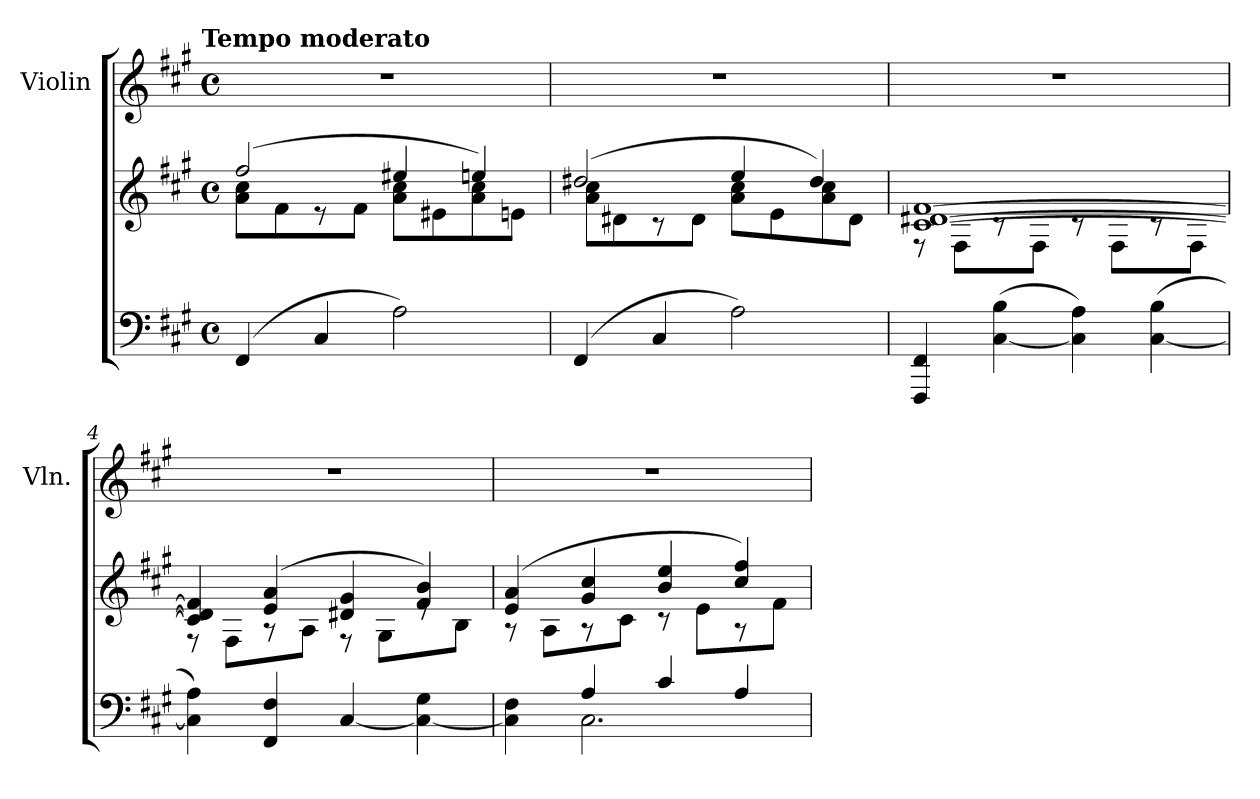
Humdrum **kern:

**kern	**kern	**dynam	**kern
*part2	*part2	*part2	*part1
*staff3	*staff2	*staff2/3	*staff1
*	*	*	*I"Violin
*	*	*	*I'Vln.
*clefF4	*clefG2	*	*clefG2
*k[f#c#g#]	*k[f#c#g#]	*	*k[f#c#g#]
!!LO:TX:omd:t=Tempo moderato
*M4/4	*M4/4	*	*M4/4
*met(c)	*met(c)	*	*met(c)
*MM92	*MM92	*	*MM92
=1	=1	=1	=1
*	*^	*	*
(>4FF#/	(>2ff#/	8a\ 8cc#\L	.	1r
.	.	8f#\	.	.
4C#/	.	8r	.	.
.	.	8f#\J	.	.
2A\)	4ee#X/	8a\ 8cc#\L	.	.
.	.	8e#X\	.	.
.	4een/)	8a\ 8cc#\	.	.
.	.	8en\J	.	.
=2	=2	=2	=2	=2
(>4FF#/	(>2dd#X/	8a\ 8cc#\L	.	1r
.	.	8d#X\	.	.
4C#/	.	8r	.	.
.	.	8d#\J	.	.
2A\)	4ee/	8a\ 8cc#\L	.	.
.	.	8e\	.	.
.	4dd#/)	8a\ 8cc#\	.	.
.	.	8d#\J	.	.
!!LO:LB:g=z
=3	=3	=3	=3	=3
4FFF#/ 4FF#/	[1c# [1d#X [1f#	8r	.	1r
.	.	8F#\L	.	.
(>[4C#\ 4B\	.	8rc	.	.
.	.	8F#\J	.	.
4C#]\ 4A\)	.	8rc	.	.
!	!	!	!LO:DY:b	!
.	.	8F#\L	dim.	.
(>[4C#\ 4B\	.	8rc	.	.
.	.	8F#\J	.	.
=4	=4	=4	=4	=4
4C#]\ 4A\)	4c#]/ 4d#]/ 4f#]/	8r	.	1r
.	.	8F#\L	.	.
4FF#/ 4F#/	(>4e/ 4a/	8r	.	.
.	.	8A\J	.	.
[4C#/	4d#X/ 4g#/	8r	.	.
.	.	8G#\L	.	.
4C#_\ 4G#\	4f#/ 4b/)	8re	.	.
.	.	8B\J	.	.
=5	=5	=5	=5	=5
*^	*	*	*	*
!	!	!	!	!LO:DY:b	!
4C#]\ 4F#\	4ryy	(>4e/ 4a/	8r	cresc.	1r
.	.	.	8A\L	.	.
4A/	2.C#\	4g#/ 4cc#/	8r	.	.
.	.	.	8c#\J	.	.
4c#/	.	4b/ 4ee/	8r	.	.
.	.	.	8e\L	.	.
4A/	.	4cc#/ 4ff#/)	8r	.	.
.	.	.	8f#\J	.	.
*v	*v	*	*	*	*
*	*v	*v	*	*
=	=	=	=
*-	*-	*-	*-
